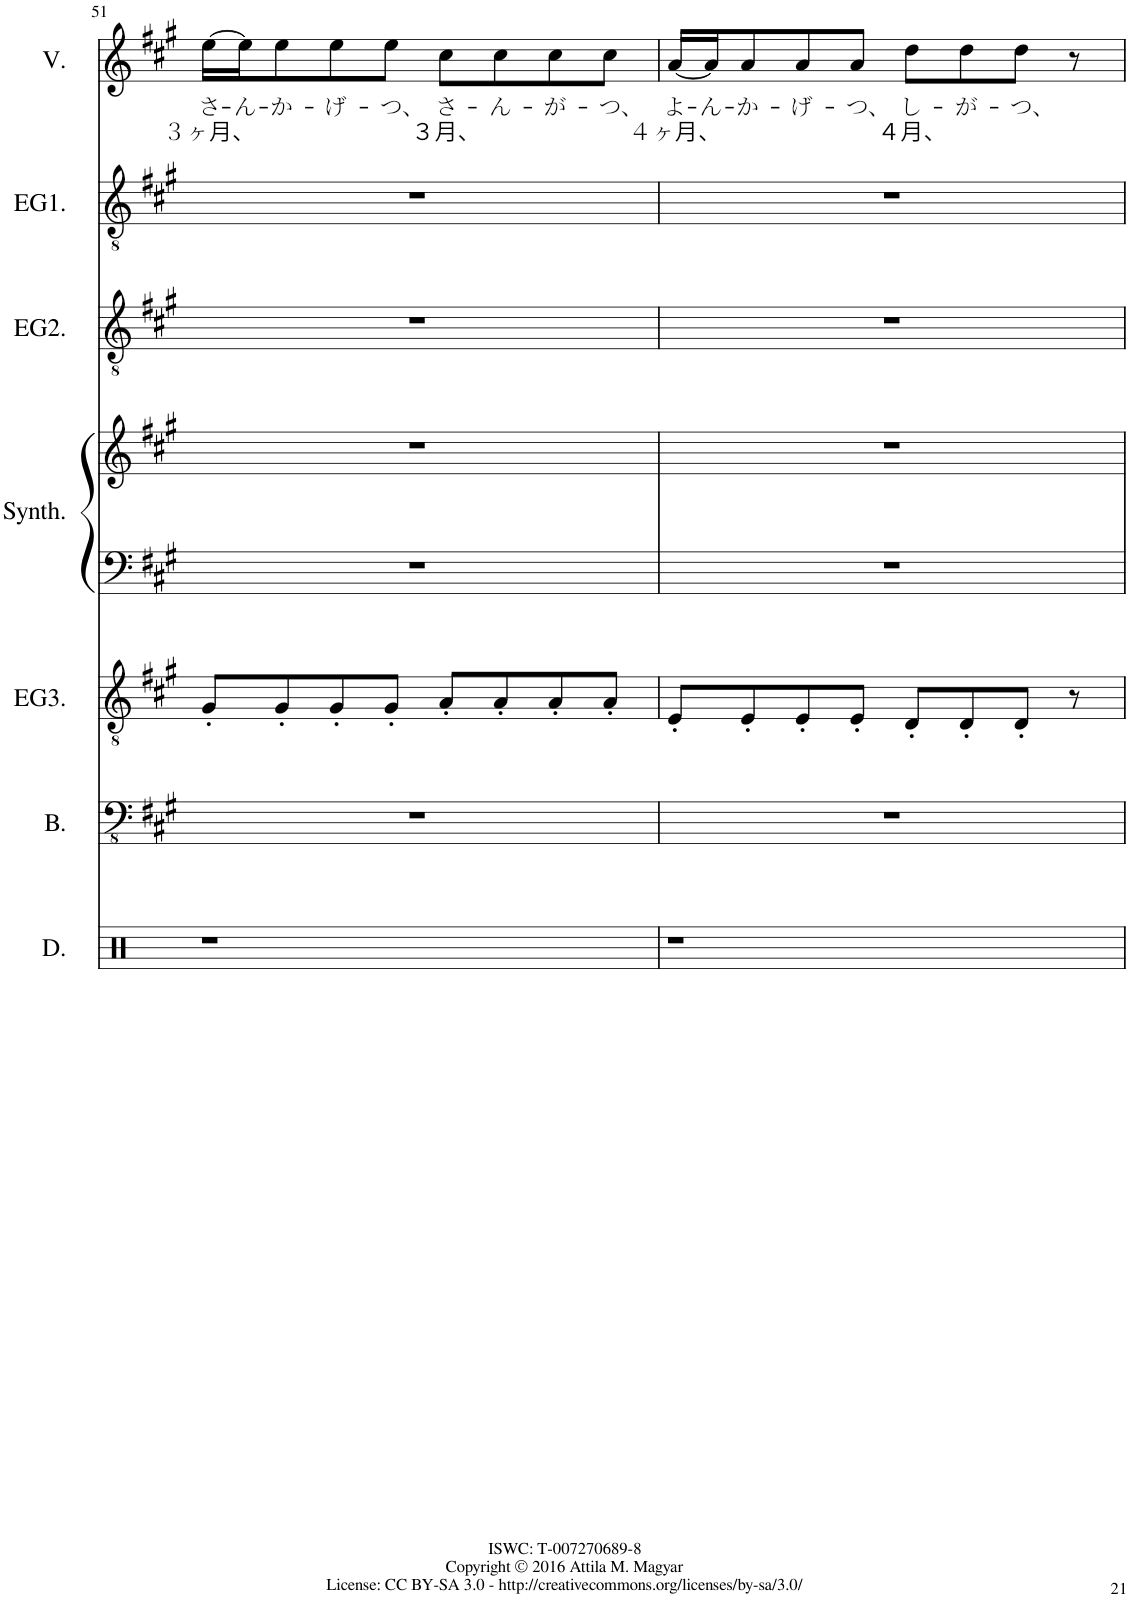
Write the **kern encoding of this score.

**kern	**kern	**kern	**kern	**kern	**kern	**kern	**kern	**text	**text
*part7	*part6	*part5	*part4	*part4	*part3	*part2	*part1	*part1	*part1
*staff8	*staff7	*staff6	*staff5	*staff4	*staff3	*staff2	*staff1	*staff1	*staff1
*I"Drumset (draft)	*I"Electric Bass	*I"Electric Guitar 3	*I"Synthesizer	*	*I"Electric Guitar 2	*I"Electric Guitar 1	*I"Voice	*	*
*I'D.	*I'B.	*I'EG3.	*I'Synth.	*	*I'EG2.	*I'EG1.	*I'V.	*	*
!!LO:PB:g=z
*clefX	*clefFv4	*clefGv2	*clefF4	*clefG2	*clefGv2	*clefGv2	*clefG2	*	*
*k[]	*k[f#c#g#]	*k[f#c#g#]	*k[f#c#g#]	*k[f#c#g#]	*k[f#c#g#]	*k[f#c#g#]	*k[f#c#g#]	*	*
=51	=51	=51	=51	=51	=51	=51	=51	=51	=51
!	!	!	!	!	!	!	!	!LO:LY:b	!LO:LY:b
1r	1r	8G#'/L	1r	1r	1r	1r	[16ee\LL	さ-	３ヶ月、
!	!	!	!	!	!	!	!	!LO:LY:b	!
.	.	.	.	.	.	.	16ee\J]	-ん-	.
!	!	!	!	!	!	!	!	!LO:LY:b	!
.	.	8G#'/	.	.	.	.	8ee\	-か-	.
!	!	!	!	!	!	!	!	!LO:LY:b	!
.	.	8G#'/	.	.	.	.	8ee\	-げ-	.
!	!	!	!	!	!	!	!	!LO:LY:b	!
.	.	8G#'/J	.	.	.	.	8ee\J	-つ、	.
!	!	!	!	!	!	!	!	!LO:LY:b	!LO:LY:b
.	.	8A'/L	.	.	.	.	8cc#\L	さ-	３月、
!	!	!	!	!	!	!	!	!LO:LY:b	!
.	.	8A'/	.	.	.	.	8cc#\	-ん-	.
!	!	!	!	!	!	!	!	!LO:LY:b	!
.	.	8A'/	.	.	.	.	8cc#\	-が-	.
!	!	!	!	!	!	!	!	!LO:LY:b	!
.	.	8A'/J	.	.	.	.	8cc#\J	-つ、	.
=52	=52	=52	=52	=52	=52	=52	=52	=52	=52
!	!	!	!	!	!	!	!	!LO:LY:b	!LO:LY:b
1r	1r	8E'/L	1r	1r	1r	1r	[16a/LL	よ-	４ヶ月、
!	!	!	!	!	!	!	!	!LO:LY:b	!
.	.	.	.	.	.	.	16a/J]	-ん-	.
!	!	!	!	!	!	!	!	!LO:LY:b	!
.	.	8E'/	.	.	.	.	8a/	-か-	.
!	!	!	!	!	!	!	!	!LO:LY:b	!
.	.	8E'/	.	.	.	.	8a/	-げ-	.
!	!	!	!	!	!	!	!	!LO:LY:b	!
.	.	8E'/J	.	.	.	.	8a/J	-つ、	.
!	!	!	!	!	!	!	!	!LO:LY:b	!LO:LY:b
.	.	8D'/L	.	.	.	.	8dd\L	し-	４月、
!	!	!	!	!	!	!	!	!LO:LY:b	!
.	.	8D'/	.	.	.	.	8dd\	-が-	.
!	!	!	!	!	!	!	!	!LO:LY:b	!
.	.	8D'/J	.	.	.	.	8dd\J	-つ、	.
.	.	8r	.	.	.	.	8r	.	.
=	=	=	=	=	=	=	=	=	=
*-	*-	*-	*-	*-	*-	*-	*-	*-	*-
